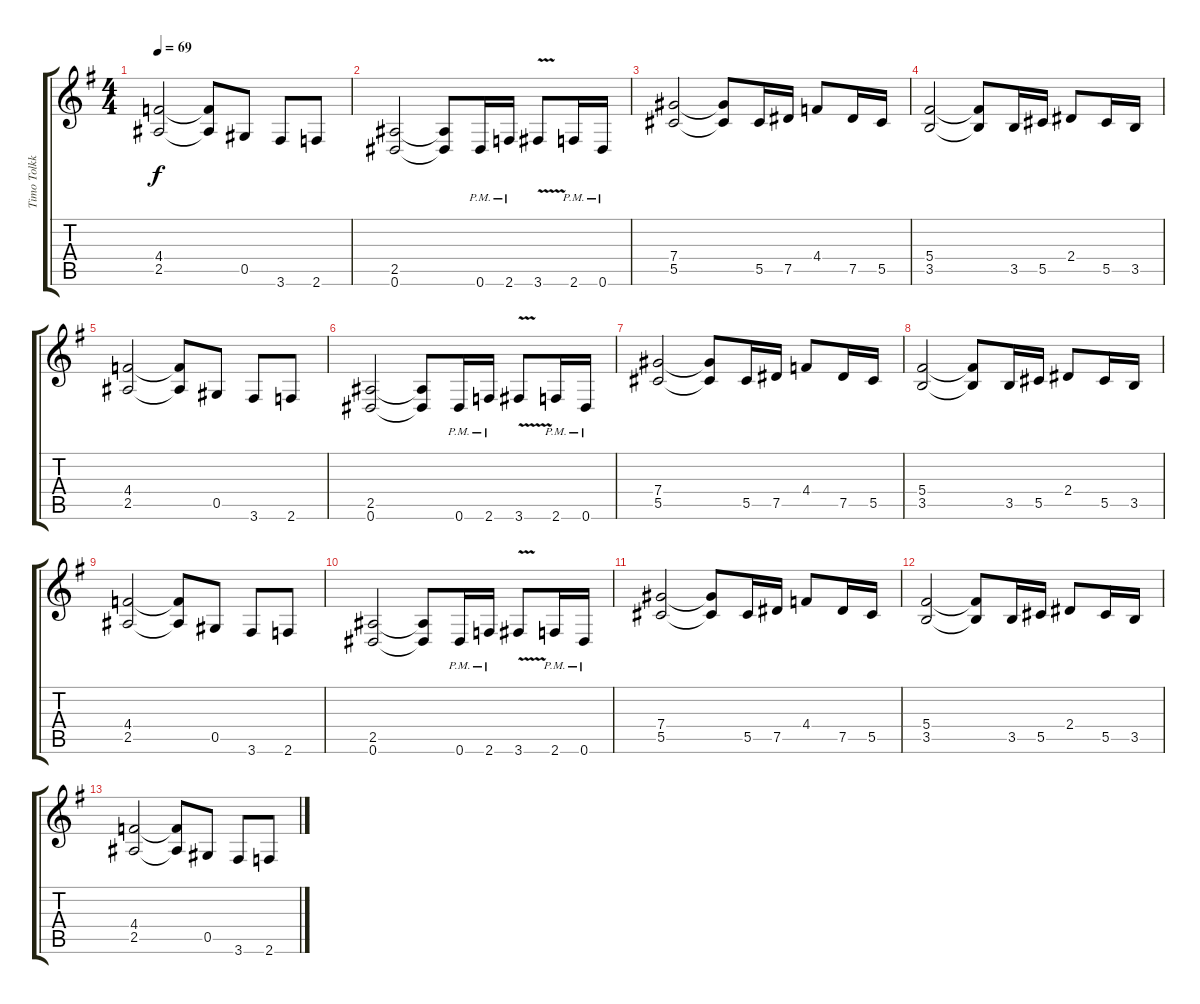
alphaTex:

\track ("Timo Tolkki II" "Timo Tolkk") {instrument distortionguitar}
\staff {score tabs}
\tuning (Eb4 Bb3 Gb3 Db3 Ab2 Eb2) {hide}
\ts (4 4)
\tempo 69
\clef g2
\ks g
(4.4 2.5).2{dy f} (4.4{t} 2.5{t}).8 0.5.8 3.6.8 2.6.8 |
(2.5 0.6).2 (2.5{t} 0.6{t}).8 0.6{pm}.16 2.6{pm}.16 3.6{v}.8 2.6{pm}.16 0.6{pm}.16 |
(7.4 5.5).2 (7.4{t} 5.5{t}).8 5.5.16 7.5.16 4.4.8 7.5.16 5.5.16 |
(5.4 3.5).2 (5.4{t} 3.5{t}).8 3.5.16 5.5.16 2.4.8 5.5.16 3.5.16 |
(4.4 2.5).2 (4.4{t} 2.5{t}).8 0.5.8 3.6.8 2.6.8 |
(2.5 0.6).2 (2.5{t} 0.6{t}).8 0.6{pm}.16 2.6{pm}.16 3.6{v}.8 2.6{pm}.16 0.6{pm}.16 |
(7.4 5.5).2 (7.4{t} 5.5{t}).8 5.5.16 7.5.16 4.4.8 7.5.16 5.5.16 |
(5.4 3.5).2 (5.4{t} 3.5{t}).8 3.5.16 5.5.16 2.4.8 5.5.16 3.5.16 |
(4.4 2.5).2 (4.4{t} 2.5{t}).8 0.5.8 3.6.8 2.6.8 |
(2.5 0.6).2 (2.5{t} 0.6{t}).8 0.6{pm}.16 2.6{pm}.16 3.6{v}.8 2.6{pm}.16 0.6{pm}.16 |
(7.4 5.5).2 (7.4{t} 5.5{t}).8 5.5.16 7.5.16 4.4.8 7.5.16 5.5.16 |
(5.4 3.5).2 (5.4{t} 3.5{t}).8 3.5.16 5.5.16 2.4.8 5.5.16 3.5.16 |
(4.4 2.5).2 (4.4{t} 2.5{t}).8 0.5.8 3.6.8 2.6.8
